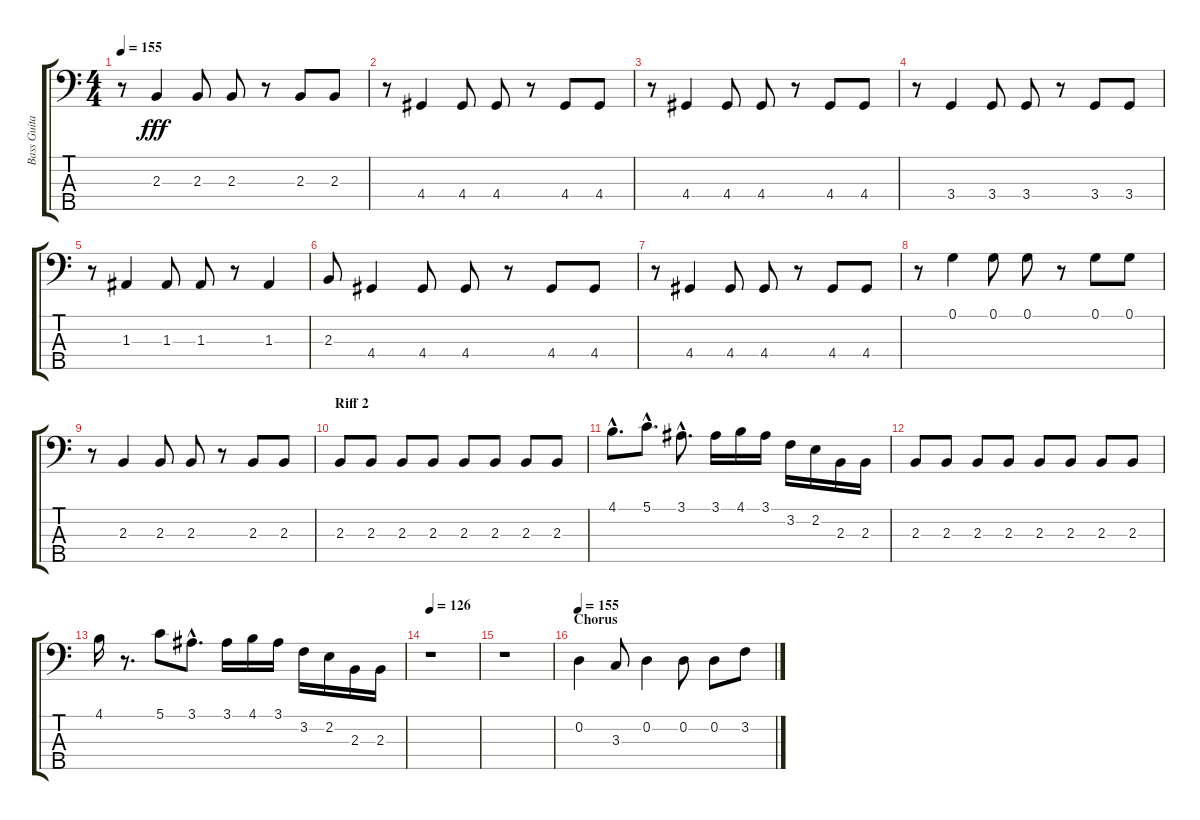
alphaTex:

\track ("Bass Guitar" "Bass Guita") {instrument electricbasspick}
\staff {score tabs}
\tuning (G2 D2 A1 E1 B0) {hide}
\ts (4 4)
\tempo 155
\clef f4
\ks c
r.8{dy fff} 2.3.4 2.3.8 2.3.8 r.8 2.3.8 2.3.8 |
r.8 4.4.4 4.4.8 4.4.8 r.8 4.4.8 4.4.8 |
r.8 4.4.4 4.4.8 4.4.8 r.8 4.4.8 4.4.8 |
r.8 3.4.4 3.4.8 3.4.8 r.8 3.4.8 3.4.8 |
r.8 1.3.4 1.3.8 1.3.8 r.8 1.3.4 |
2.3.8 4.4.4 4.4.8 4.4.8 r.8 4.4.8 4.4.8 |
r.8 4.4.4 4.4.8 4.4.8 r.8 4.4.8 4.4.8 |
r.8 0.1.4 0.1.8 0.1.8 r.8 0.1.8 0.1.8 |
r.8 2.3.4 2.3.8 2.3.8 r.8 2.3.8 2.3.8 |
\section ("" "Riff 2")
2.3.8 2.3.8 2.3.8 2.3.8 2.3.8 2.3.8 2.3.8 2.3.8 |
4.1{hac}.8{d} 5.1{hac}.8{d} 3.1{hac}.8{d} 3.1.16 4.1.16 3.1.16 3.2.16 2.2.16 2.3.16 2.3.16 |
2.3.8 2.3.8 2.3.8 2.3.8 2.3.8 2.3.8 2.3.8 2.3.8 |
4.1.16 r.8{d} 5.1.8 3.1{hac}.8{d} 3.1.16 4.1.16 3.1.16 3.2.16 2.2.16 2.3.16 2.3.16 |
\tempo 126
r.1 |
r.1 |
\section ("" "Chorus")
\tempo 155
0.2.4 3.3.8 0.2.4 0.2.8 0.2.8 3.2.8
